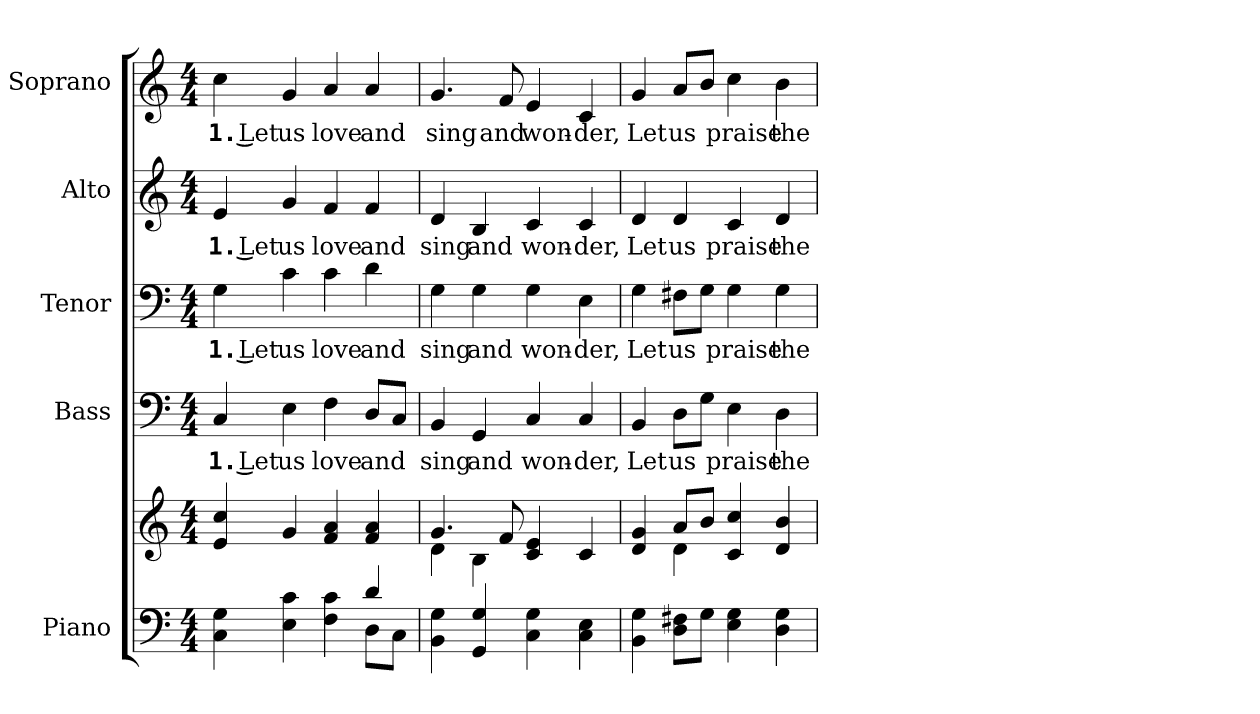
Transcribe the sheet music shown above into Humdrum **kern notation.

**kern	**kern	**kern	**text	**kern	**text	**kern	**text	**kern	**text
*part5	*part5	*part4	*part4	*part3	*part3	*part2	*part2	*part1	*part1
*staff6	*staff5	*staff4	*staff4	*staff3	*staff3	*staff2	*staff2	*staff1	*staff1
*I"Piano	*	*I"Bass	*	*I"Tenor	*	*I"Alto	*	*I"Soprano	*
*I'Pno.	*	*I'B.	*	*I'T.	*	*I'A.	*	*I'S.	*
!!LO:PB:g=z
*clefF4	*clefG2	*clefF4	*	*clefF4	*	*clefG2	*	*clefG2	*
*k[]	*k[]	*k[]	*	*k[]	*	*k[]	*	*k[]	*
*C:	*C:	*C:	*	*C:	*	*C:	*	*C:	*
*M4/4	*M4/4	*M4/4	*	*M4/4	*	*M4/4	*	*M4/4	*
*MM130	*MM130	*MM130	*	*MM130	*	*MM130	*	*MM130	*
=1	=1	=1	=1	=1	=1	=1	=1	=1	=1
*^	*	*	*	*	*	*	*	*	*
!	!	!	!	!LO:LY:b:color=#000000	!	!	!	!	!	!
!	!	!	!	!	!	!LO:LY:b:color=#000000	!	!	!	!
!	!	!	!	!	!	!	!	!LO:LY:b:color=#000000	!	!
!	!	!	!	!	!	!	!	!	!	!LO:LY:b:color=#000000
4Ci\ 4Gi	2ryy	4ei/ 4cci	4Ci/	1. Let	4Gi\	1. Let	4ei/	1. Let	4cci\	1. Let
!	!	!	!	!LO:LY:b:color=#000000	!	!	!	!	!	!
!	!	!	!	!	!	!LO:LY:b:color=#000000	!	!	!	!
!	!	!	!	!	!	!	!	!LO:LY:b:color=#000000	!	!
!	!	!	!	!	!	!	!	!	!	!LO:LY:b:color=#000000
4Ei\ 4ci	.	4gi/	4Ei\	us	4ci\	us	4gi/	us	4gi/	us
!	!	!	!	!LO:LY:b:color=#000000	!	!	!	!	!	!
!	!	!	!	!	!	!LO:LY:b:color=#000000	!	!	!	!
!	!	!	!	!	!	!	!	!LO:LY:b:color=#000000	!	!
!	!	!	!	!	!	!	!	!	!	!LO:LY:b:color=#000000
4Fi\ 4ci	4ryy	4fi/ 4ai	4Fi\	love	4ci\	love	4fi/	love	4ai/	love
!	!	!	!	!LO:LY:b:color=#000000	!	!	!	!	!	!
!	!	!	!	!	!	!LO:LY:b:color=#000000	!	!	!	!
!	!	!	!	!	!	!	!	!LO:LY:b:color=#000000	!	!
!	!	!	!	!	!	!	!	!	!	!LO:LY:b:color=#000000
4di/	8Di\L	4fi/ 4ai	8Di/L	and	4di\	and	4fi/	and	4ai/	and
.	8Ci\J	.	8Ci/J	.	.	.	.	.	.	.
*v	*v	*	*	*	*	*	*	*	*	*
=2	=2	=2	=2	=2	=2	=2	=2	=2	=2
*	*^	*	*	*	*	*	*	*	*
*^	*	*	*	*	*	*	*	*	*	*
!	!	!	!	!	!LO:LY:b:color=#000000	!	!	!	!	!	!
*v	*v	*	*	*	*	*	*	*	*	*	*
*^	*	*	*	*	*	*	*	*	*	*
!	!	!	!	!	!	!	!LO:LY:b:color=#000000	!	!	!	!
*v	*v	*	*	*	*	*	*	*	*	*	*
*^	*	*	*	*	*	*	*	*	*	*
!	!	!	!	!	!	!	!	!	!LO:LY:b:color=#000000	!	!
*v	*v	*	*	*	*	*	*	*	*	*	*
*^	*	*	*	*	*	*	*	*	*	*
!	!	!	!	!	!	!	!	!	!	!	!LO:LY:b:color=#000000
*v	*v	*	*	*	*	*	*	*	*	*	*
4BBi\ 4Gi	4.gi/	4di\	4BBi/	sing	4Gi\	sing	4di/	sing	4.gi/	sing
!	!	!	!	!LO:LY:b:color=#000000	!	!	!	!	!	!
!	!	!	!	!	!	!LO:LY:b:color=#000000	!	!	!	!
!	!	!	!	!	!	!	!	!LO:LY:b:color=#000000	!	!
4GGi/ 4Gi	.	4Bi\	4GGi/	and	4Gi\	and	4Bi/	and	.	.
!	!	!	!	!	!	!	!	!	!	!LO:LY:b:color=#000000
.	8fi/	.	.	.	.	.	.	.	8fi/	and
!	!	!	!	!LO:LY:b:color=#000000	!	!	!	!	!	!
!	!	!	!	!	!	!LO:LY:b:color=#000000	!	!	!	!
!	!	!	!	!	!	!	!	!LO:LY:b:color=#000000	!	!
!	!	!	!	!	!	!	!	!	!	!LO:LY:b:color=#000000
4Ci\ 4Gi	4ci/ 4ei	2ryy	4Ci/	won-	4Gi\	won-	4ci/	won-	4ei/	won-
!	!	!	!	!LO:LY:b:color=#000000	!	!	!	!	!	!
!	!	!	!	!	!	!LO:LY:b:color=#000000	!	!	!	!
!	!	!	!	!	!	!	!	!LO:LY:b:color=#000000	!	!
!	!	!	!	!	!	!	!	!	!	!LO:LY:b:color=#000000
4Ci\ 4Ei	4ci/	.	4Ci/	-der,	4Ei\	-der,	4ci/	-der,	4ci/	-der,
!!LO:PB:g=z
=3	=3	=3	=3	=3	=3	=3	=3	=3	=3	=3
!	!	!	!	!LO:LY:b:color=#000000	!	!	!	!	!	!
!	!	!	!	!	!	!LO:LY:b:color=#000000	!	!	!	!
!	!	!	!	!	!	!	!	!LO:LY:b:color=#000000	!	!
!	!	!	!	!	!	!	!	!	!	!LO:LY:b:color=#000000
4BBi\ 4Gi	4di/ 4gi	4ryy	4BBi/	Let	4Gi\	Let	4di/	Let	4gi/	Let
!	!	!	!	!LO:LY:b:color=#000000	!	!	!	!	!	!
!	!	!	!	!	!	!LO:LY:b:color=#000000	!	!	!	!
!	!	!	!	!	!	!	!	!LO:LY:b:color=#000000	!	!
!	!	!	!	!	!	!	!	!	!	!LO:LY:b:color=#000000
8Di\ 8F#XiL	8ai/L	4di\	8Di\L	us	8F#Xi\L	us	4di/	us	8ai/L	us
8Gi\J	8bi/J	.	8Gi\J	.	8Gi\J	.	.	.	8bi/J	.
!	!	!	!	!LO:LY:b:color=#000000	!	!	!	!	!	!
!	!	!	!	!	!	!LO:LY:b:color=#000000	!	!	!	!
!	!	!	!	!	!	!	!	!LO:LY:b:color=#000000	!	!
!	!	!	!	!	!	!	!	!	!	!LO:LY:b:color=#000000
4Ei\ 4Gi	4ci/ 4cci	2ryy	4Ei\	praise	4Gi\	praise	4ci/	praise	4cci\	praise
!	!	!	!	!LO:LY:b:color=#000000	!	!	!	!	!	!
!	!	!	!	!	!	!LO:LY:b:color=#000000	!	!	!	!
!	!	!	!	!	!	!	!	!LO:LY:b:color=#000000	!	!
!	!	!	!	!	!	!	!	!	!	!LO:LY:b:color=#000000
4Di\ 4Gi	4di/ 4bi	.	4Di\	the	4Gi\	the	4di/	the	4bi\	the
*	*v	*v	*	*	*	*	*	*	*	*
=	=	=	=	=	=	=	=	=	=
*-	*-	*-	*-	*-	*-	*-	*-	*-	*-
